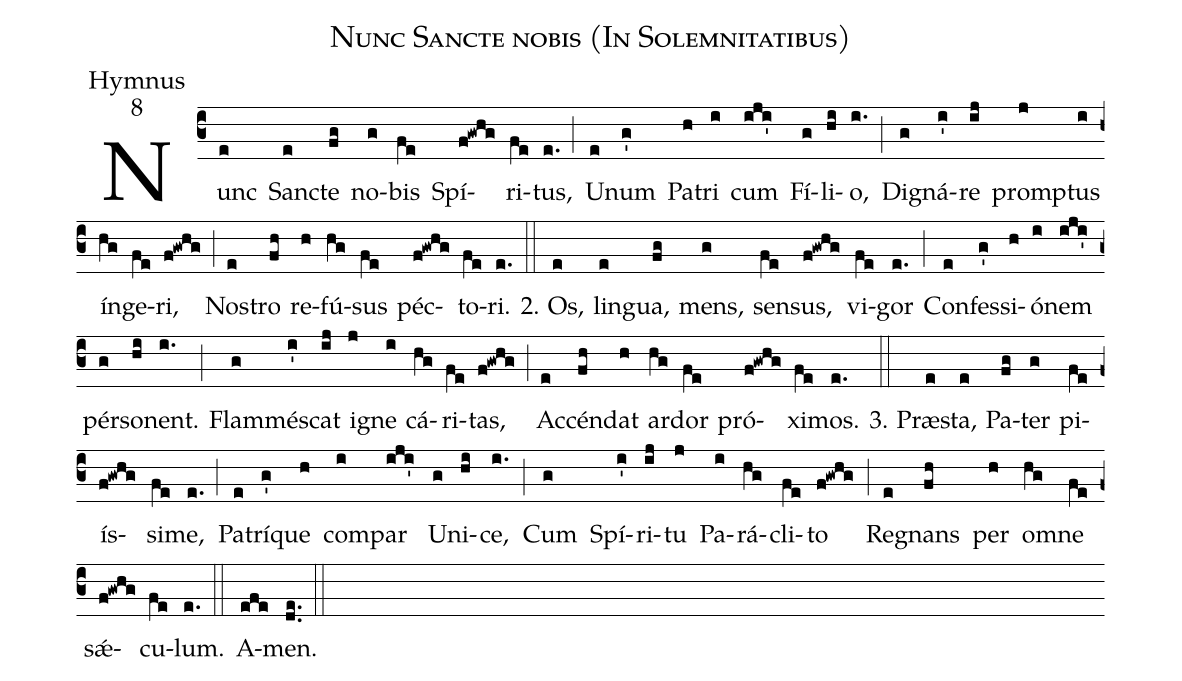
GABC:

name:Nunc Sancte nobis (In Solemnitatibus);
office-part:Hymnus;
mode:8;
%%
(c3)Nunc(e) Sanc(e)te(fg) no(g)bis(fe) Spí(f!gwhg)ri(fe)tus,(e.) (;)
U(e)num(g') Pa(h)tri(i) cum(iji') Fí(g)li(hi)o,(i.) (;)
Di(g)gná(i')re(ij) promp(j)tus(i) ín(hg)ge(fe)ri,(f!gwhg) (;)
Nos(e)tro(fh) re(h)fú(hg)sus(fe) péc(f!gwhg)to(fe)ri.(e.) (::)

2. Os,(e) lin(e)gua,(fg) mens,(g) sen(fe)sus,(f!gwhg) vi(fe)gor(e.) (;)
Con(e)fes(g')si(h)ó(i)nem(iji') pér(g)so(hi)nent.(i.) (;)
Flam(g)més(i')cat(ij) i(j)gne(i) cá(hg)ri(fe)tas,(f!gwhg) (;)
Ac(e)cén(fh)dat(h) ar(hg)dor(fe) pró(f!gwhg)xi(fe)mos.(e.) (::)

3. Præ(e)sta,(e) Pa(fg)ter(g) pi(fe)ís(f!gwhg)si(fe)me,(e.) (;)
Pa(e)trí(g')que(h) com(i)par(iji') U(g)ni(hi)ce,(i.) (;)
Cum(g) Spí(i')ri(ij)tu(j) Pa(i)rá(hg)cli(fe)to(f!gwhg) (;)
Re(e)gnans(fh) per(h) om(hg)ne(fe) sǽ(f!gwhg)cu(fe)lum.(e.) (::)
A(efe)men.(de..) (::)
